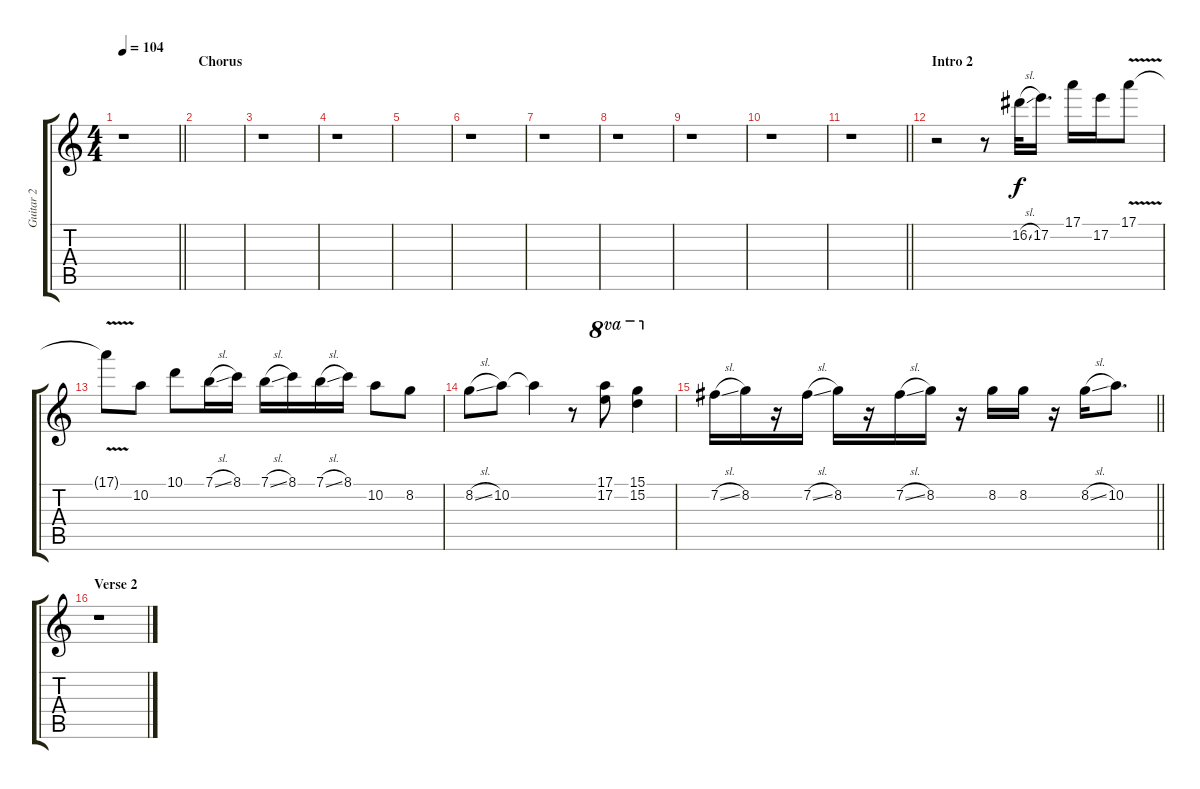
\track ("Guitar 2" "Guitar 2") {instrument acousticguitarsteel}
\staff {score tabs}
\tuning (E4 B3 G3 D3 A2 E2) {hide}
\ts (4 4)
\tempo 104
\clef g2
\barLineRight lightlight
\ks c
r.1{dy f} |
\section ("" "Chorus")
|
r.1 |
r.1 |
|
r.1 |
r.1 |
r.1 |
r.1 |
r.1 |
\barLineRight lightlight
r.1 |
\section ("" "Intro 2")
r.2 r.8 16.2{sl}.32 17.2.16{d} 17.1.16 17.2.16 17.1{v}.8 |
17.1{t}.8 10.2.8 10.1.8 7.1{sl}.16 8.1.16 7.1{sl}.16 8.1.16 7.1{sl}.16 8.1.16 10.2.8 8.2.8 |
8.2{sl}.8 10.2.8 10.2{t}.4 r.8 (17.1 17.2).8{ot 8va} (15.1 15.2).4{ot 8va} |
\barLineRight lightlight
7.2{sl}.16 8.2.16 r.16 7.2{sl}.16 8.2.16 r.16 7.2{sl}.16 8.2.16 r.16 8.2.16 8.2.16 r.16 8.2{sl}.16 10.2.8{d} |
\section ("" "Verse 2")
r.1
